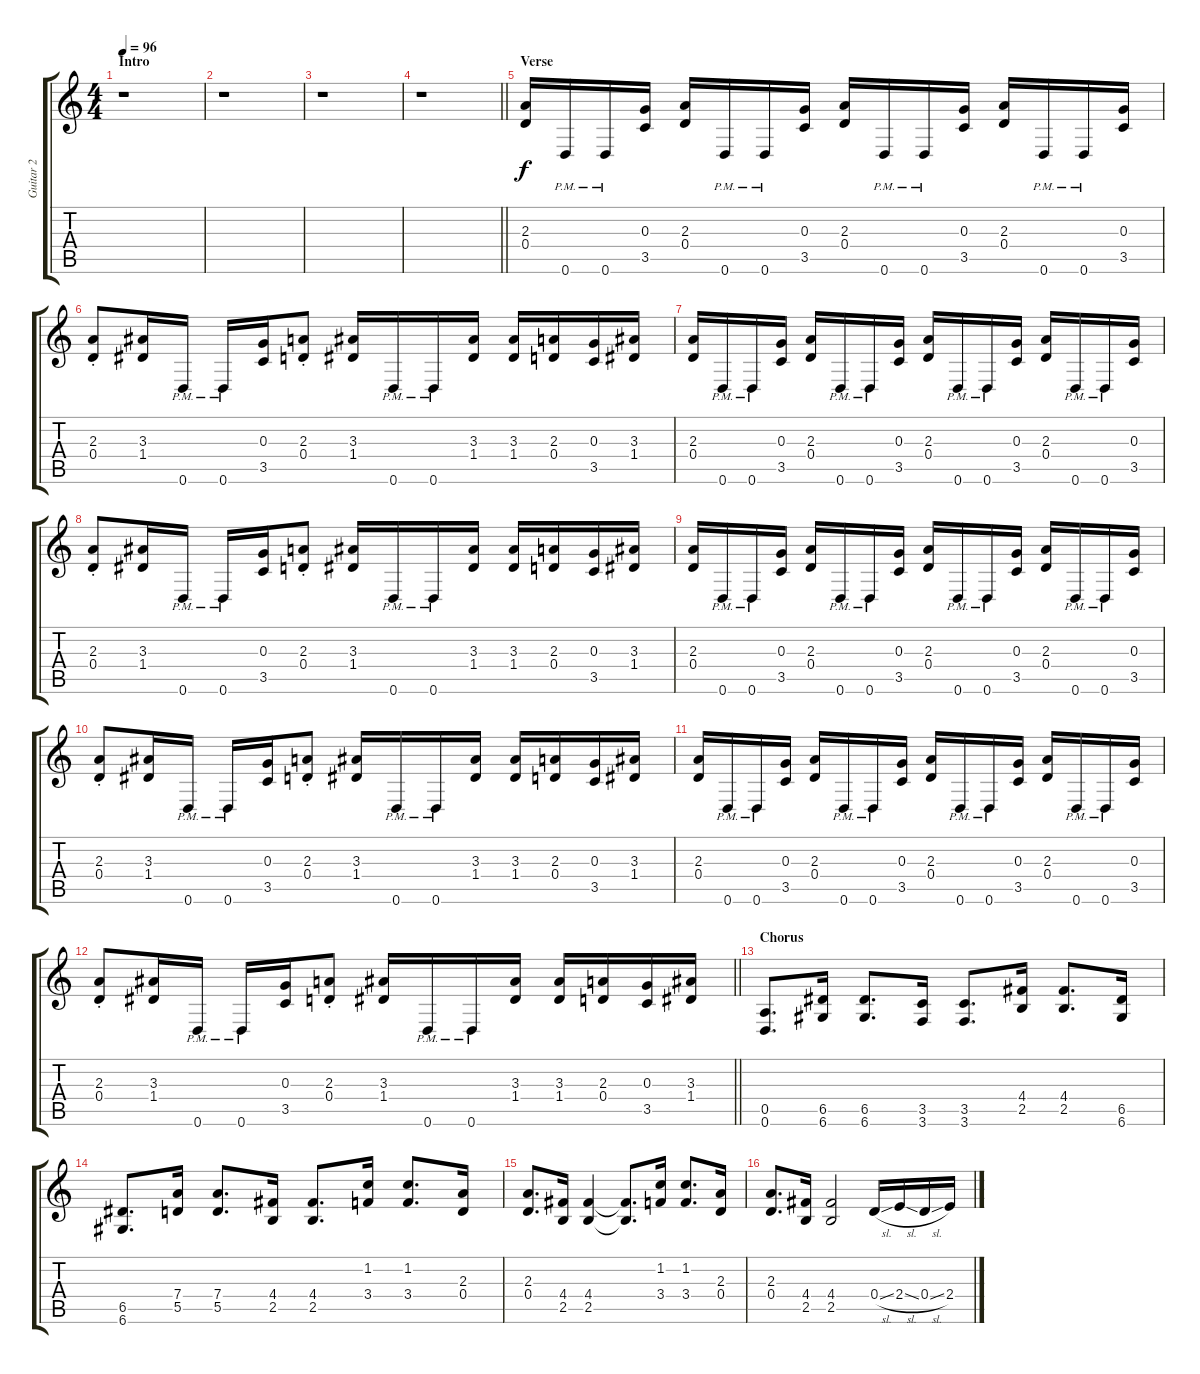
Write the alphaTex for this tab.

\track ("Guitar 2" "Guitar 2") {instrument distortionguitar}
\staff {score tabs}
\tuning (E4 B3 G3 D3 A2 D2) {hide}
\ts (4 4)
\section ("" "Intro")
\tempo 96
\clef g2
\ks c
r.1{dy f instrument distortionguitar} |
r.1 |
r.1 |
\barLineRight lightlight
r.1 |
\section ("" "Verse")
(2.3 0.4).16{instrument distortionguitar} 0.6{pm}.16 0.6{pm}.16 (0.3 3.5).16 (2.3 0.4).16 0.6{pm}.16 0.6{pm}.16 (0.3 3.5).16 (2.3 0.4).16 0.6{pm}.16 0.6{pm}.16 (0.3 3.5).16 (2.3 0.4).16 0.6{pm}.16 0.6{pm}.16 (0.3 3.5).16 |
(2.3{st} 0.4{st}).8 (3.3 1.4).16 0.6{pm}.16 0.6{pm}.16 (0.3 3.5).16 (2.3{st} 0.4{st}).8 (3.3 1.4).16 0.6{pm}.16 0.6{pm}.16 (3.3 1.4).16 (3.3 1.4).16 (2.3 0.4).16 (0.3 3.5).16 (3.3 1.4).16 |
(2.3 0.4).16 0.6{pm}.16 0.6{pm}.16 (0.3 3.5).16 (2.3 0.4).16 0.6{pm}.16 0.6{pm}.16 (0.3 3.5).16 (2.3 0.4).16 0.6{pm}.16 0.6{pm}.16 (0.3 3.5).16 (2.3 0.4).16 0.6{pm}.16 0.6{pm}.16 (0.3 3.5).16 |
(2.3{st} 0.4{st}).8 (3.3 1.4).16 0.6{pm}.16 0.6{pm}.16 (0.3 3.5).16 (2.3{st} 0.4{st}).8 (3.3 1.4).16 0.6{pm}.16 0.6{pm}.16 (3.3 1.4).16 (3.3 1.4).16 (2.3 0.4).16 (0.3 3.5).16 (3.3 1.4).16 |
(2.3 0.4).16 0.6{pm}.16 0.6{pm}.16 (0.3 3.5).16 (2.3 0.4).16 0.6{pm}.16 0.6{pm}.16 (0.3 3.5).16 (2.3 0.4).16 0.6{pm}.16 0.6{pm}.16 (0.3 3.5).16 (2.3 0.4).16 0.6{pm}.16 0.6{pm}.16 (0.3 3.5).16 |
(2.3{st} 0.4{st}).8 (3.3 1.4).16 0.6{pm}.16 0.6{pm}.16 (0.3 3.5).16 (2.3{st} 0.4{st}).8 (3.3 1.4).16 0.6{pm}.16 0.6{pm}.16 (3.3 1.4).16 (3.3 1.4).16 (2.3 0.4).16 (0.3 3.5).16 (3.3 1.4).16 |
(2.3 0.4).16 0.6{pm}.16 0.6{pm}.16 (0.3 3.5).16 (2.3 0.4).16 0.6{pm}.16 0.6{pm}.16 (0.3 3.5).16 (2.3 0.4).16 0.6{pm}.16 0.6{pm}.16 (0.3 3.5).16 (2.3 0.4).16 0.6{pm}.16 0.6{pm}.16 (0.3 3.5).16 |
\barLineRight lightlight
(2.3{st} 0.4{st}).8 (3.3 1.4).16 0.6{pm}.16 0.6{pm}.16 (0.3 3.5).16 (2.3{st} 0.4{st}).8 (3.3 1.4).16 0.6{pm}.16 0.6{pm}.16 (3.3 1.4).16 (3.3 1.4).16 (2.3 0.4).16 (0.3 3.5).16 (3.3 1.4).16 |
\section ("" "Chorus")
(0.5 0.6).8{d} (6.5 6.6).16 (6.5 6.6).8{d} (3.5 3.6).16 (3.5 3.6).8{d} (4.4 2.5).16 (4.4 2.5).8{d} (6.5 6.6).16 |
(6.5 6.6).8{d} (7.4 5.5).16 (7.4 5.5).8{d} (4.4 2.5).16 (4.4 2.5).8{d} (1.2 3.4).16 (1.2 3.4).8{d} (2.3 0.4).16 |
(2.3 0.4).8{d} (4.4 2.5).16 (4.4 2.5).4 (4.4{t} 2.5{t}).8{d} (1.2 3.4).16 (1.2 3.4).8{d} (2.3 0.4).16 |
(2.3 0.4).8{d} (4.4 2.5).16 (4.4 2.5).2 0.4{sl}.16 2.4{sl}.16 0.4{sl}.16 2.4.16
